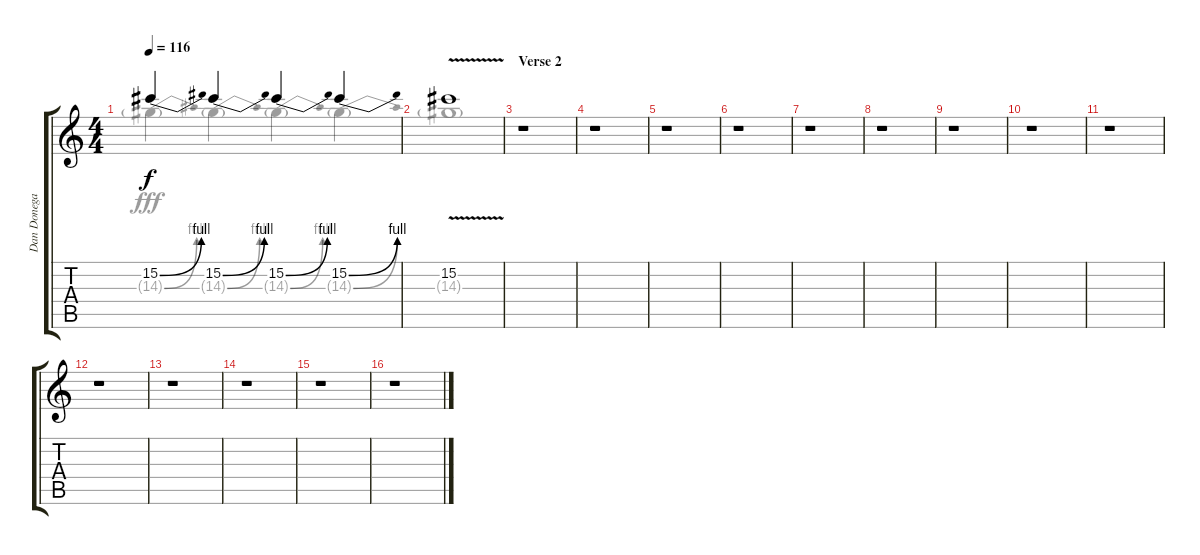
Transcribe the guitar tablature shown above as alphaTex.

\track ("Dan Donegan (Dist.)" "Dan Donega") {instrument distortionguitar}
\staff {score tabs}
\tuning (Eb4 Bb3 Gb3 Db3 Ab2 Eb2) {hide}
\voice
\ts (4 4)
\tempo 116
\clef g2
\ks c
15.2{be (bend 0 0 60 4)}.4{dy f} 15.2{be (bend 0 0 60 4)}.4 15.2{be (bend 0 0 60 4)}.4 15.2{be (bend 0 0 60 4)}.4 |
15.2{v}.1 |
\section ("" "Verse 2")
r.1 |
r.1 |
r.1 |
r.1 |
r.1 |
r.1 |
r.1 |
r.1 |
r.1 |
r.1 |
r.1 |
r.1 |
r.1 |
r.1
\voice
\clef g2
\ottava regular
\simile none
\ks c
14.3{be (bend 0 0 60 4) g}.4{dy fff} 14.3{be (bend 0 0 60 4) g}.4 14.3{be (bend 0 0 60 4) g}.4 14.3{be (bend 0 0 60 4) g}.4 |
14.3{g}.1 |
|
|
|
|
|
|
|
|
|
|
|
|
|
